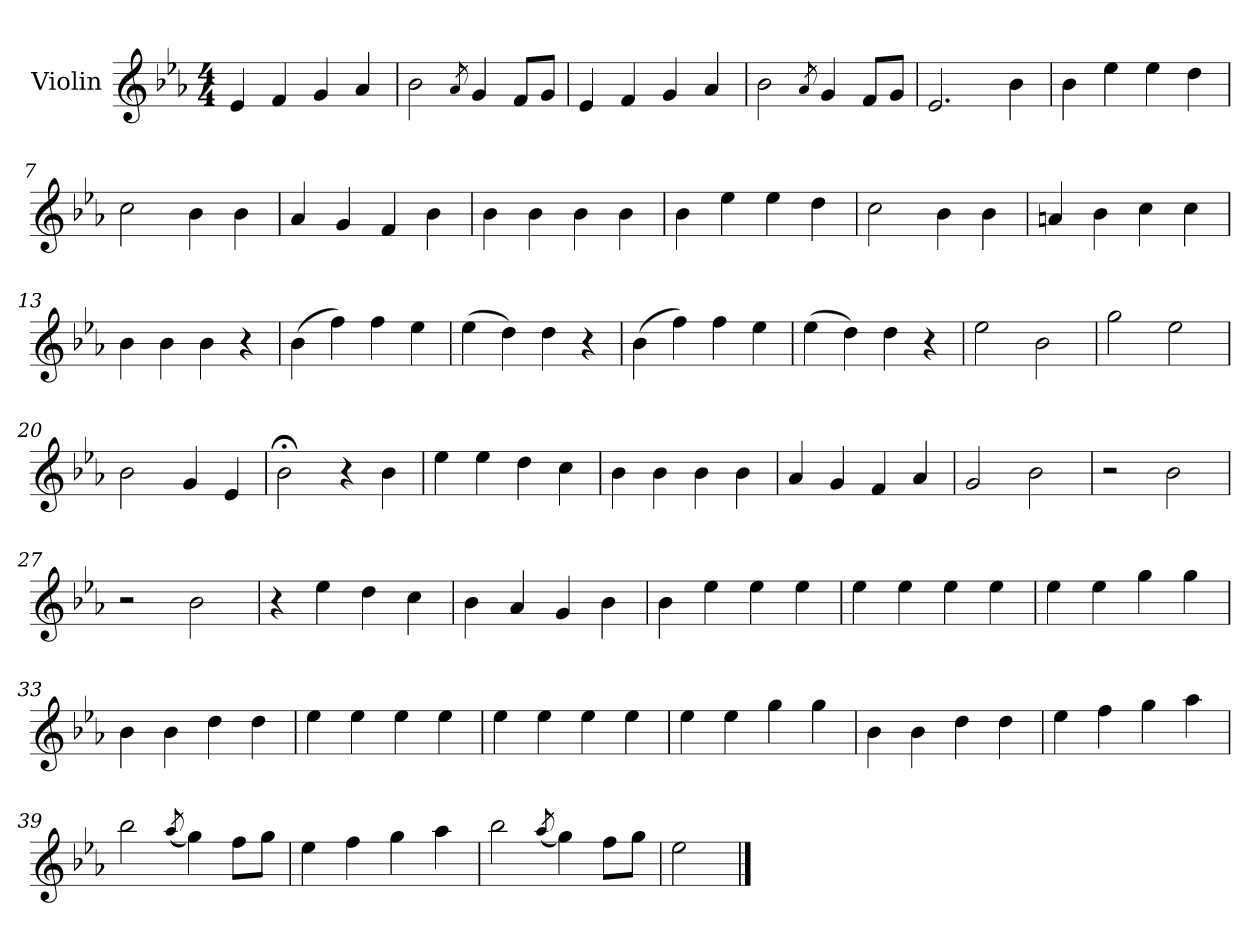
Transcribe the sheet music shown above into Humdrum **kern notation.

**kern
*part1
*staff1
*I"Violin
*I'Vln.
*clefG2
*k[b-e-a-]
*M4/4
=1
4e-/
4f/
4g/
4a-/
=2
2b-\
8qa-/
4g/
8f/L
8g/J
=3
4e-/
4f/
4g/
4a-/
=4
2b-\
8qa-/
4g/
8f/L
8g/J
=5
2.e-/
4b-\
=6
4b-\
4ee-\
4ee-\
4dd\
!!LO:LB:g=z
=7
2cc\
4b-\
4b-\
=8
4a-/
4g/
4f/
4b-\
=9
4b-\
4b-\
4b-\
4b-\
=10
4b-\
4ee-\
4ee-\
4dd\
=11
2cc\
4b-\
4b-\
=12
4an/
4b-\
4cc\
4cc\
=13
4b-\
4b-\
4b-\
4r
=14
(>4b-\
4ff\)
4ff\
4ee-\
!!LO:LB:g=z
=15
(>4ee-\
4dd\)
4dd\
4r
=16
(>4b-\
4ff\)
4ff\
4ee-\
=17
(>4ee-\
4dd\)
4dd\
4r
=18
2ee-\
2b-\
=19
2gg\
2ee-\
=20
2b-\
4g/
4e-/
=21
2b-;<\
4r
4b-\
=22
4ee-\
4ee-\
4dd\
4cc\
!!LO:LB:g=z
=23
4b-\
4b-\
4b-\
4b-\
=24
4a-/
4g/
4f/
4a-/
=25
2g/
2b-\
=26
2r
2b-\
=27
2r
2b-\
=28
4r
4ee-\
4dd\
4cc\
=29
4b-\
4a-/
4g/
4b-\
=30
4b-\
4ee-\
4ee-\
4ee-\
!!LO:LB:g=z
=31
4ee-\
4ee-\
4ee-\
4ee-\
=32
4ee-\
4ee-\
4gg\
4gg\
=33
4b-\
4b-\
4dd\
4dd\
=34
4ee-\
4ee-\
4ee-\
4ee-\
=35
4ee-\
4ee-\
4ee-\
4ee-\
=36
4ee-\
4ee-\
4gg\
4gg\
=37
4b-\
4b-\
4dd\
4dd\
!!LO:LB:g=z
=38
4ee-\
4ff\
4gg\
4aa-\
=39
2bb-\
(<8qaa-/
4gg\)
8ff\L
8gg\J
=40
4ee-\
4ff\
4gg\
4aa-\
=41
2bb-\
(<8qaa-/
4gg\)
8ff\L
8gg\J
=42
2ee-\
==
*-
